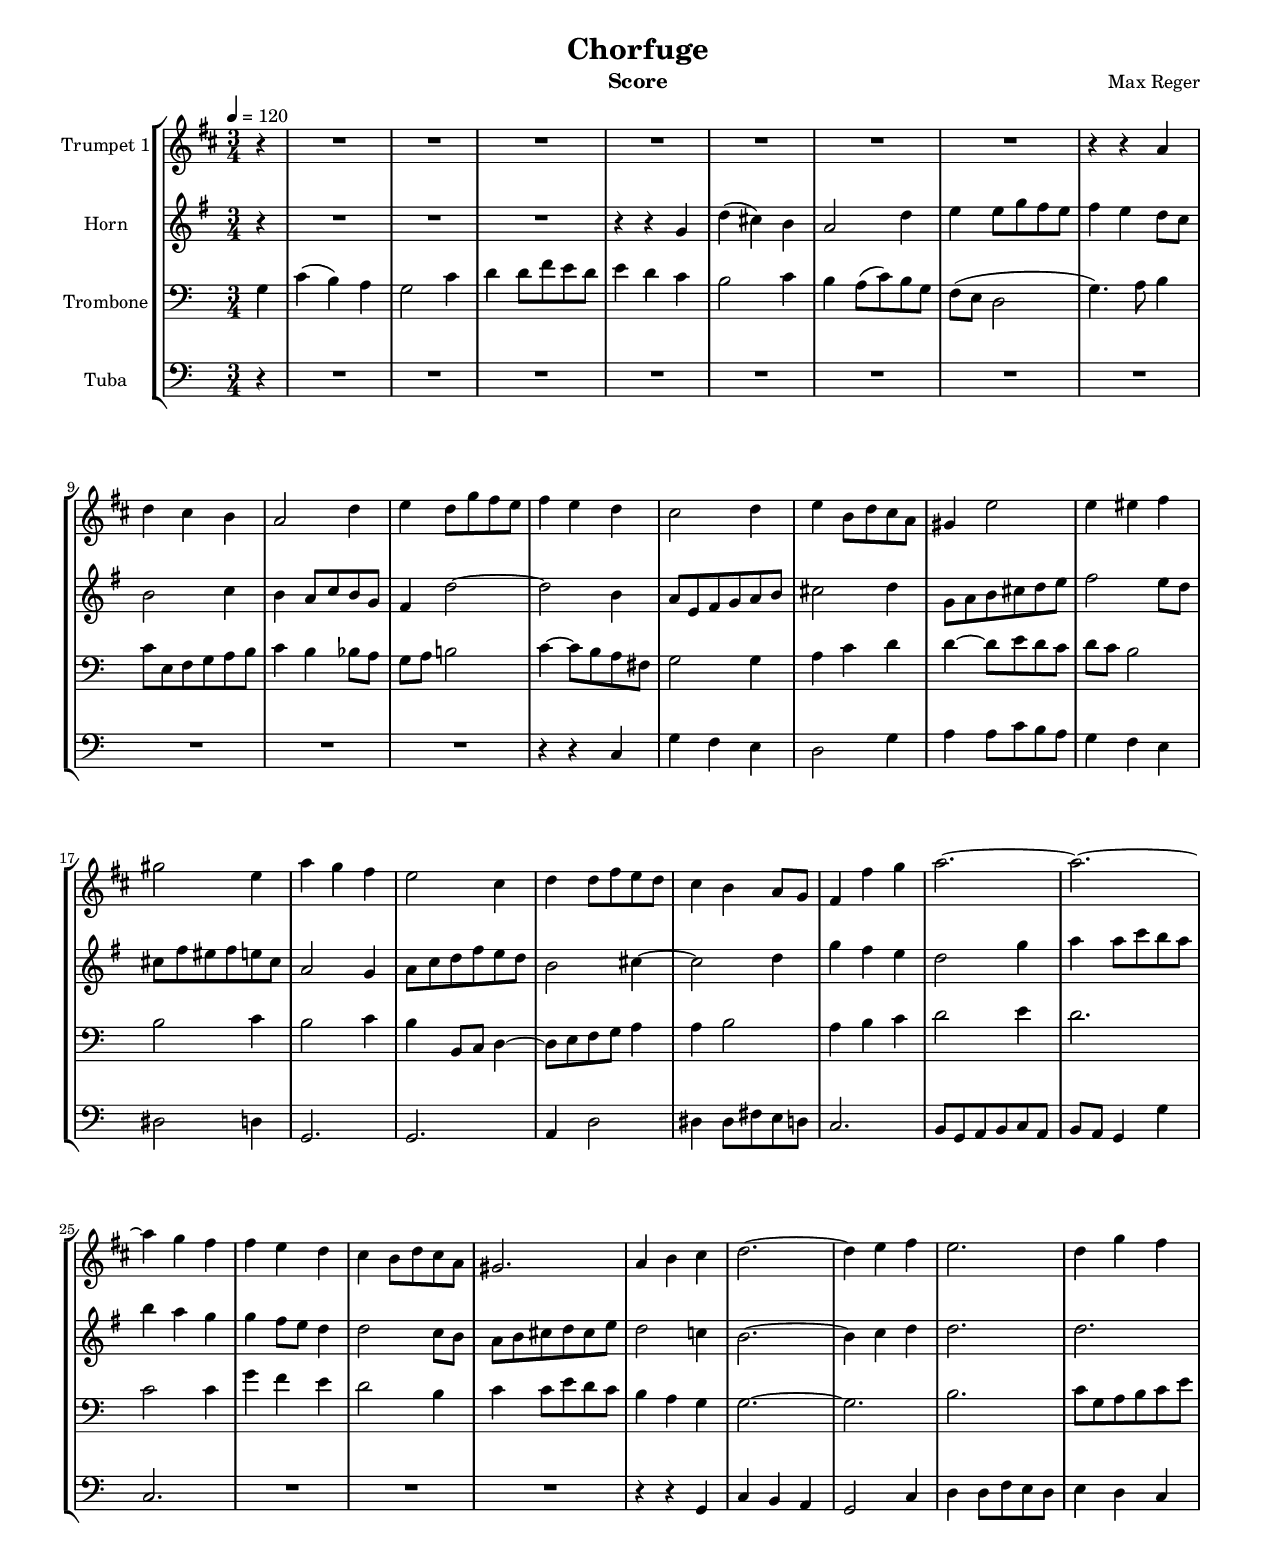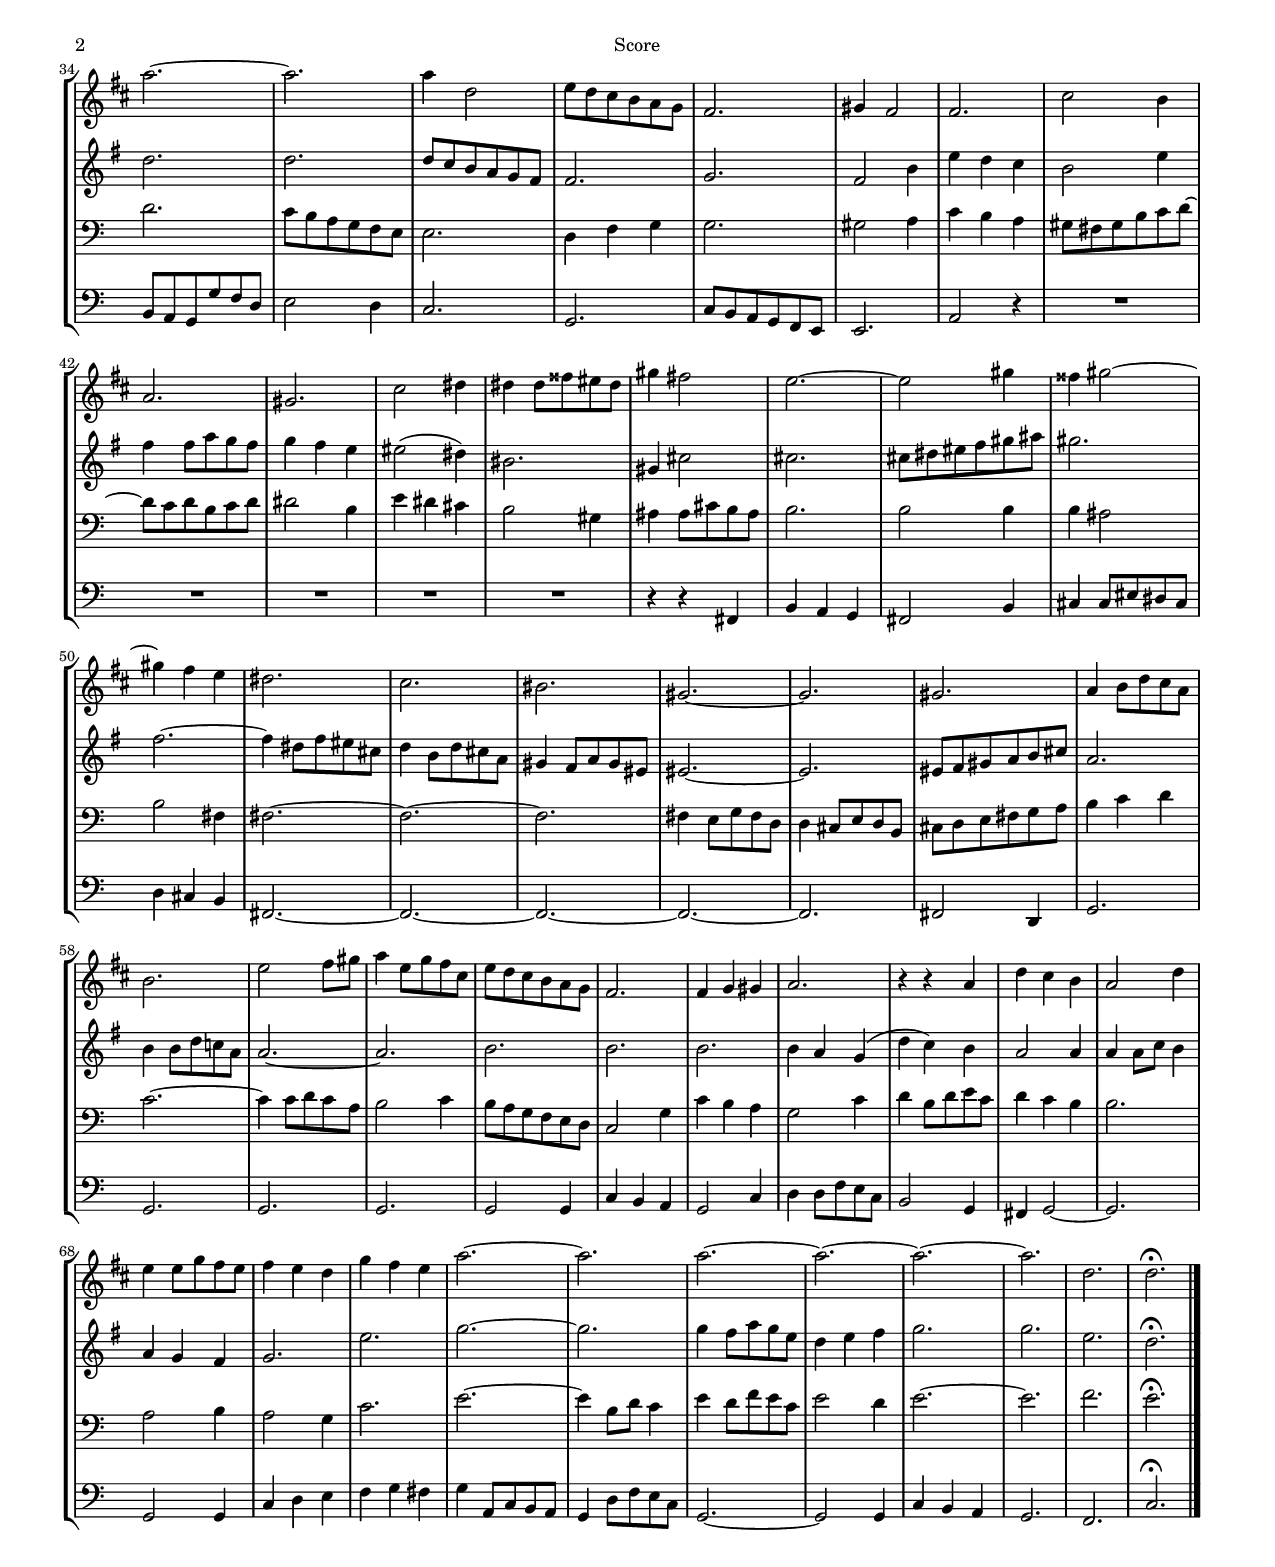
\version "2.14"

\include "common.lyi"
% The notes are entered as written in the original score
% but the extra transposition here is to put it in a better range for brass
soprano = \transpose des c \relative c'' {
	\tempo 4 = 120
	\key des \major
	\time 3/4
	\partial 4 r4 | R2.*7 |
	
	% bar 8
	r4 r4 aes4 | des c bes | aes2 des4 | ees4 des8 ges f ees | f4 ees des |
	c2 des4 | ees bes8 des c aes | g4 ees'2 | ees4 e f | g2 ees4
	
	% bar 18
	aes4 ges f | ees2 c4 | des4 des8 f ees des | c4 bes aes8 ges | f4 f' ges | 
	aes2.~ | aes2.~ | aes4 ges f | f ees des | c bes8 des c aes | g2. | 
	
	% bar 29
	aes4 bes c | des2.~ | des4 ees f | ees2. | des4 ges f | aes2.~ | aes2. |
	aes4 des,2 | ees8 des c bes aes ges | f2. | g4 f2 |
	
	% bar 40
	f2. | c'2 bes4 | aes2. | g2. | c2 d4 | d4 d8 fis e d | g4 f!2 | ees2.~ | ees2 g4 |
	fis4 g2~ | g4 f ees | d2. | c2. | b2. | g2.~ | g2. | g2. |
	
	% bar 57
	aes4 bes8 des c aes | bes2. | ees2 f8 g | aes4 ees8 ges f c | ees des c bes aes ges |
	f2. | f4 ges g | aes2. | r4 r4 aes | des c bes | aes2 des4 | ees4 ees8 ges f ees |
	
	% bar 69
	f4 ees des | ges f ees | aes2.~ | aes | aes~ | aes~ | aes~ | aes | des,2. | des2.\fermata
	
	\bar "|."
	
	
}

% The notes are entered as written in the original score
% but the extra transposition here is to put it in a better range for brass
alto = \transpose des c \relative c' {
	\key des \major
	\time 3/4
	\partial 4 r4 | R2.*3 |
	r4 r4 des | aes'4( g) f | ees2 aes4 | bes4 bes8 des c bes |
	
	% bar 8
	c4 bes aes8 ges | f2 ges4 | f4 ees8 ges f des | c4 aes'2~ | aes2 f4 |
	ees8 bes c des ees f | g2 aes4 | des,8 ees f g aes bes | c2 bes8 aes | g8 c b c bes g |
	
	% bar 18
	ees2 des4 | ees8 ges aes c bes aes | f2 g4~ | g2 aes4 | des4 c bes | 
	aes2 des4 | ees4 ees8 ges f ees | f4 ees des | des4 c8 bes aes4 | aes2 ges8 f | ees8 f g aes g bes | 
	
	% bar 29
	aes2 ges!4 | f2.~ | f4 ges aes | aes2. | aes2. | aes2. | aes2. |
	aes8 ges f ees des c | c2. | des2. | c2 f4 |
	
	% bar 40
	bes4 aes ges | f2 bes4 | c4 c8 ees des c | des4 c bes | b2( a4) | fis2. | d4 g2 | g2. | g8 a b c d e |
	d2. | c2.~ | c4 a8 c b g | aes4 f8 aes g ees | d4 c8 ees d b | b2.~ | b2. | b8 c d ees f g |
	
	% bar 57
	ees2. | f4 f8 aes ges! ees | ees2.~ | ees2. | f2. |
	f2. | f2. | f4 ees des( | aes'4 ges) f | ees2 ees4 | ees4 ees8 ges8 f4 | ees4 des c |
	
	% bar 69
	des2. | bes'2. | des2.~ | des2. | des4 c8 ees des bes | aes4 bes c | des2. | des2. | bes2. | aes2.\fermata
	
	\bar "|."
	
	
}

% The notes are entered as written in the original score
% but the extra transposition here is to put it in a better range for brass
tenor = \transpose des c \relative c {
	\key des \major
	\time 3/4
	\partial 4 aes'4 | des4( c) bes | aes2 des4 | ees4 ees8 ges f ees |
	f4 ees des | c2 des4 | c4 bes8( des) c aes | ges8( f ees2 |
	
	% bar 8
	aes4.) bes8 c4 | des8 f, ges aes bes c | des4 c ces8 bes | aes8 bes c!2 | des4~ des8 c bes g |
	aes2 aes4 | bes des ees | ees4~ ees8 f ees des | ees des c2 | c2 des4 |
	
	% bar 18
	c2 des4 | c4 c,8 des ees4~ | ees8 f ges aes bes4 | bes4 c2 | bes4 c des | 
	ees2 f4 | ees2. | des2 des4 | aes'4 ges f | ees2 c4 | des4 des8 f ees des | 
	
	% bar 29
	c4 bes aes | aes2.~ | aes2. | c2. | des8 aes bes c des f | ees2. | des8 c bes aes ges f |
	f2. | ees4 ges aes | aes2. | a2 bes4 |
	
	% bar 40
	des4 c bes | a8 g a c des ees~ | ees des ees c des ees | e2 c4 | f4 e d | c2 a4 | b4 b8 d c b | c2. | c2 c4 |
	c4 b2 | c2 g4 | g2.~ | g2.~ | g2. | g4 f8 aes g ees | ees4 d8 f ees c | d8 ees f g aes bes |
	
	% bar 57
	c4 des ees | des2.~ | des4 des8 ees des bes | c2 des4 | c8 bes aes ges f ees |
	des2 aes'4 | des4 c bes | aes2 des4 | ees4 c8 ees f des | ees4 des c | c2. | bes2 c4 |
	
	% bar 69
	bes2 aes4 | des2. | f2.~ | f4 c8 ees des4 | f4 ees8 ges f des | f2 ees4 | f2.~ | f2. | ges2. | f2.\fermata
	
	\bar "|."
	
	
}

% The notes are entered as written in the original score
% but the extra transposition here is to put it in a better range for brass
bass = \transpose des c \relative c {
	\key des \major
	\time 3/4
	\partial 4 r4 | R2.*7
	
	% bar 8
	R2.*4 | r4 r4 des4 |
	aes' ges f | ees2 aes4 | bes4 bes8 des c bes | aes4 ges f | e2 ees4 |
	
	% bar 18
	aes,2. | aes2. | bes4 ees2 | e4 e8 g f ees | des2. | 
	c8 aes bes c des bes | c8 bes aes4 aes'4 | des,2. | R2.*3 | 
	
	% bar 29
	r4 r4 aes4 | des4 c bes | aes2 des4 | ees4 ees8 ges f ees | f4 ees des | c8 bes aes aes' ges ees | f2 ees4 |
	des2. | aes2. | des8 c bes aes ges f | f2. |
	
	% bar 40
	bes2 r4 | R2.*5 | r4 r4 g4 | c4 bes aes | g2 c4 |
	d4 d8 fis e d | ees4 d c | g2.~ | g2.~ | g2.~ | g2.~ | g2. | g2 ees4 |
	
	% bar 57
	aes2. | aes2. | aes2. | aes2. | aes2 aes4 |
	des4 c bes | aes2 des4 | ees4 ees8 ges f des | c2 aes4 | g4 aes2~ | aes2. | aes2 aes4 |
	
	% bar 69
	des4 ees f | ges4 aes g | aes4 bes,8 des c bes | aes4 ees'8 ges f des | aes2.~ | aes2 aes4 | 
	des4 c bes | aes2. | ges2. | des'2.\fermata
	
	\bar "|."
	
	
}


instrument = "Score"

\paper
{
  #(set-paper-size "letter")
  %#(define page-breaking ly:minimal-breaking)
  %#(define page-breaking ly:page-turn-breaking)
  ragged-last-bottom = ##f
  between-system-space = 0.5\cm
  between-system-padding = #0
  page-limit-inter-system-space = ##t
  page-limit-inter-system-space-factor = 1.5
  left-margin = 0.5\in
  line-width = 7.5\in
  bottom-margin = 0.5\in
  top-margin = 0.5\in
}

#(set-global-staff-size 16)

\book {
	\header
{
  title = "Chorfuge"
  subtitle = ""
  composer = "Max Reger"
  arranger = ""
  instrument = \instrument
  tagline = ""
}


	\score {
		
		\new StaffGroup
		<<
			\new Staff {
				\set Staff.instrumentName = "Trumpet 1"
				<< \transpose bes c' \soprano \outline >>
			}
			\new Staff {
				\set Staff.instrumentName = "Horn"
				\transpose f c' \alto
			}
			\new Staff {
				\set Staff.instrumentName = "Trombone"
				{ \clef bass \tenor }
			}
			\new Staff {
				\set Staff.instrumentName = "Tuba"
				{ \clef bass \bass }
			}
		>>
		
		\layout {}
	}
	\score {
		
		\new StaffGroup
		<<
			\new Staff {
				\set Staff.midiInstrument = "trumpet"
				<< \soprano \outline >>
			}
			\new Staff {
				\set Staff.midiInstrument = "french horn"
				\alto
			}
			\new Staff {
				\set Staff.midiInstrument = "trombone"
				{ \clef bass \tenor }
			}
			\new Staff {
				\set Staff.midiInstrument = "tuba"
				{ \clef bass \bass }
			}
		>>
		
		\midi {}
	}
}

